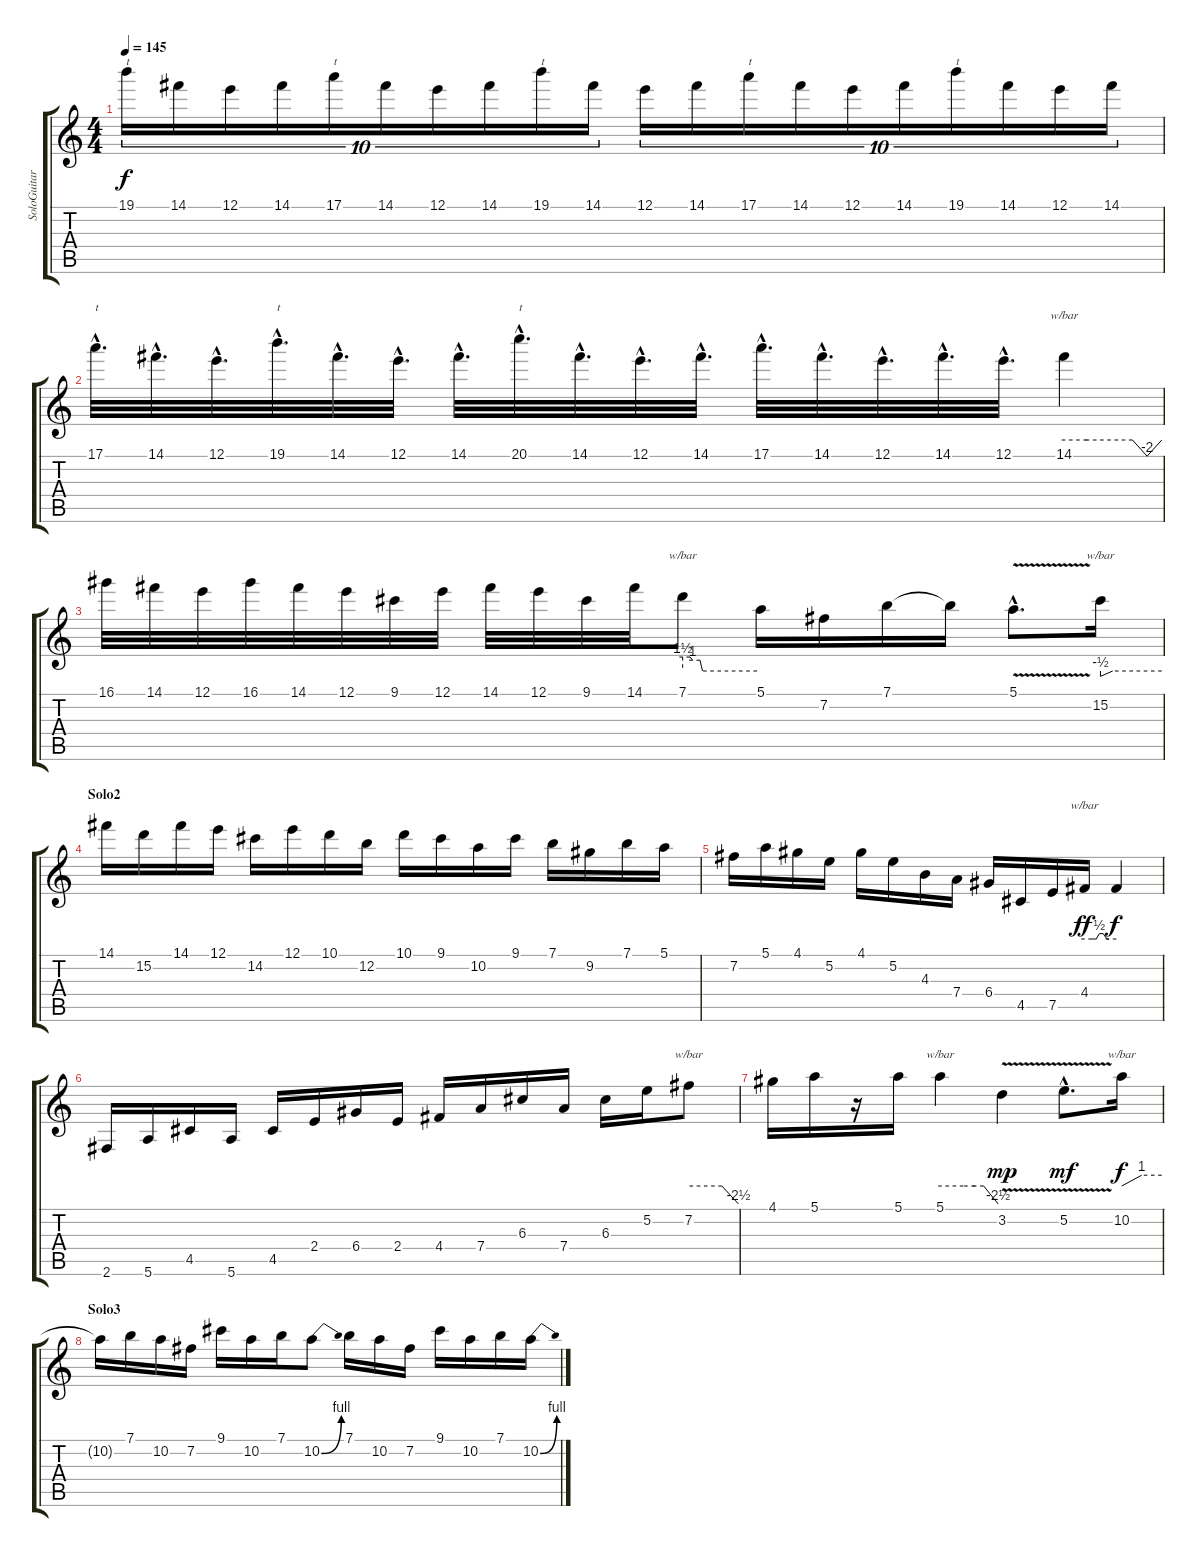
\track ("SoloGuitar" "SoloGuitar") {instrument overdrivenguitar}
\staff {score tabs}
\tuning (E4 B3 G3 D3 A2 E2) {hide}
\ts (4 4)
\tempo 145
\clef g2
\ks c
19.1.16{tu (10 8) txt "t" dy f} 14.1.16{tu (10 8)} 12.1.16{tu (10 8)} 14.1.16{tu (10 8)} 17.1.16{tu (10 8) txt "t"} 14.1.16{tu (10 8)} 12.1.16{tu (10 8)} 14.1.16{tu (10 8)} 19.1.16{tu (10 8) txt "t"} 14.1.16{tu (10 8)} 12.1.16{tu (10 8)} 14.1.16{tu (10 8)} 17.1.16{tu (10 8) txt "t"} 14.1.16{tu (10 8)} 12.1.16{tu (10 8)} 14.1.16{tu (10 8)} 19.1.16{tu (10 8) txt "t"} 14.1.16{tu (10 8)} 12.1.16{tu (10 8)} 14.1.16{tu (10 8)} |
17.1{hac}.32{d txt "t"} 14.1{hac}.32{d} 12.1{hac}.32{d} 19.1{hac}.32{d txt "t"} 14.1{hac}.32{d} 12.1{hac}.32{d} 14.1{hac}.32{d} 20.1{hac}.32{d txt "t"} 14.1{hac}.32{d} 12.1{hac}.32{d} 14.1{hac}.32{d} 17.1{hac}.32{d} 14.1{hac}.32{d} 12.1{hac}.32{d} 14.1{hac}.32{d} 12.1{hac}.32{d} 14.1.4{tbe (custom default 0 0 14 0 42 0 51 -8 60 0)} |
16.1.32 14.1.32 12.1.32 16.1.32 14.1.32 12.1.32 9.1.32 12.1.32 14.1.32 12.1.32 9.1.32 14.1.32 7.1.8{tbe (custom default 0 6 6 6 8 4 14 4 16 0 31 0 60 0)} 5.1.16 7.2.16 7.1.16 7.1{t}.16 5.1{v hac}.8{d} 15.2.16{tbe (custom default 0 -2 12 0 60 0)} |
\section ("" "Solo2")
14.1.16 15.2.16 14.1.16 12.1.16 14.2.16 12.1.16 10.1.16 12.2.16 10.1.16 9.1.16 10.2.16 9.1.16 7.1.16 9.2.16 7.1.16 5.1.16 |
7.2.16 5.1.16 4.1.16 5.2.16 4.1.16 5.2.16 4.3.16 7.4.16 6.4.16 4.5.16 7.5.16 4.4.16{tbe (custom default 0 0 14 0 22 0 28 2 35 2 42 0 46 0 60 0) dy ff} 4.4{t}.4{dy f} |
2.6.16 5.6.16 4.5.16 5.6.16 4.5.16 2.4.16 6.4.16 2.4.16 4.4.16 7.4.16 6.3.16 7.4.16 6.3.16 5.2.16 7.2.8{tbe (custom default 0 0 40 0 60 -10)} |
4.1.16 5.1.16 r.16 5.1.16 5.1.4{tbe (custom default 0 0 24 0 36 0 45 0 60 -10)} 3.2{v}.4{dy mp} 5.2{v hac}.8{d dy mf} 10.2.16{tbe (custom default 0 0 30 4 60 4) dy f} |
\section ("" "Solo3")
10.2{t}.16 7.1.16 10.2.16 7.2.16 9.1.16 10.2.16 7.1.16 10.2{be (bend 0 0 60 4)}.8 7.1.16 10.2.16 7.2.16 9.1.16 10.2.16 7.1.16 10.2{be (bend 0 0 60 4)}.16
